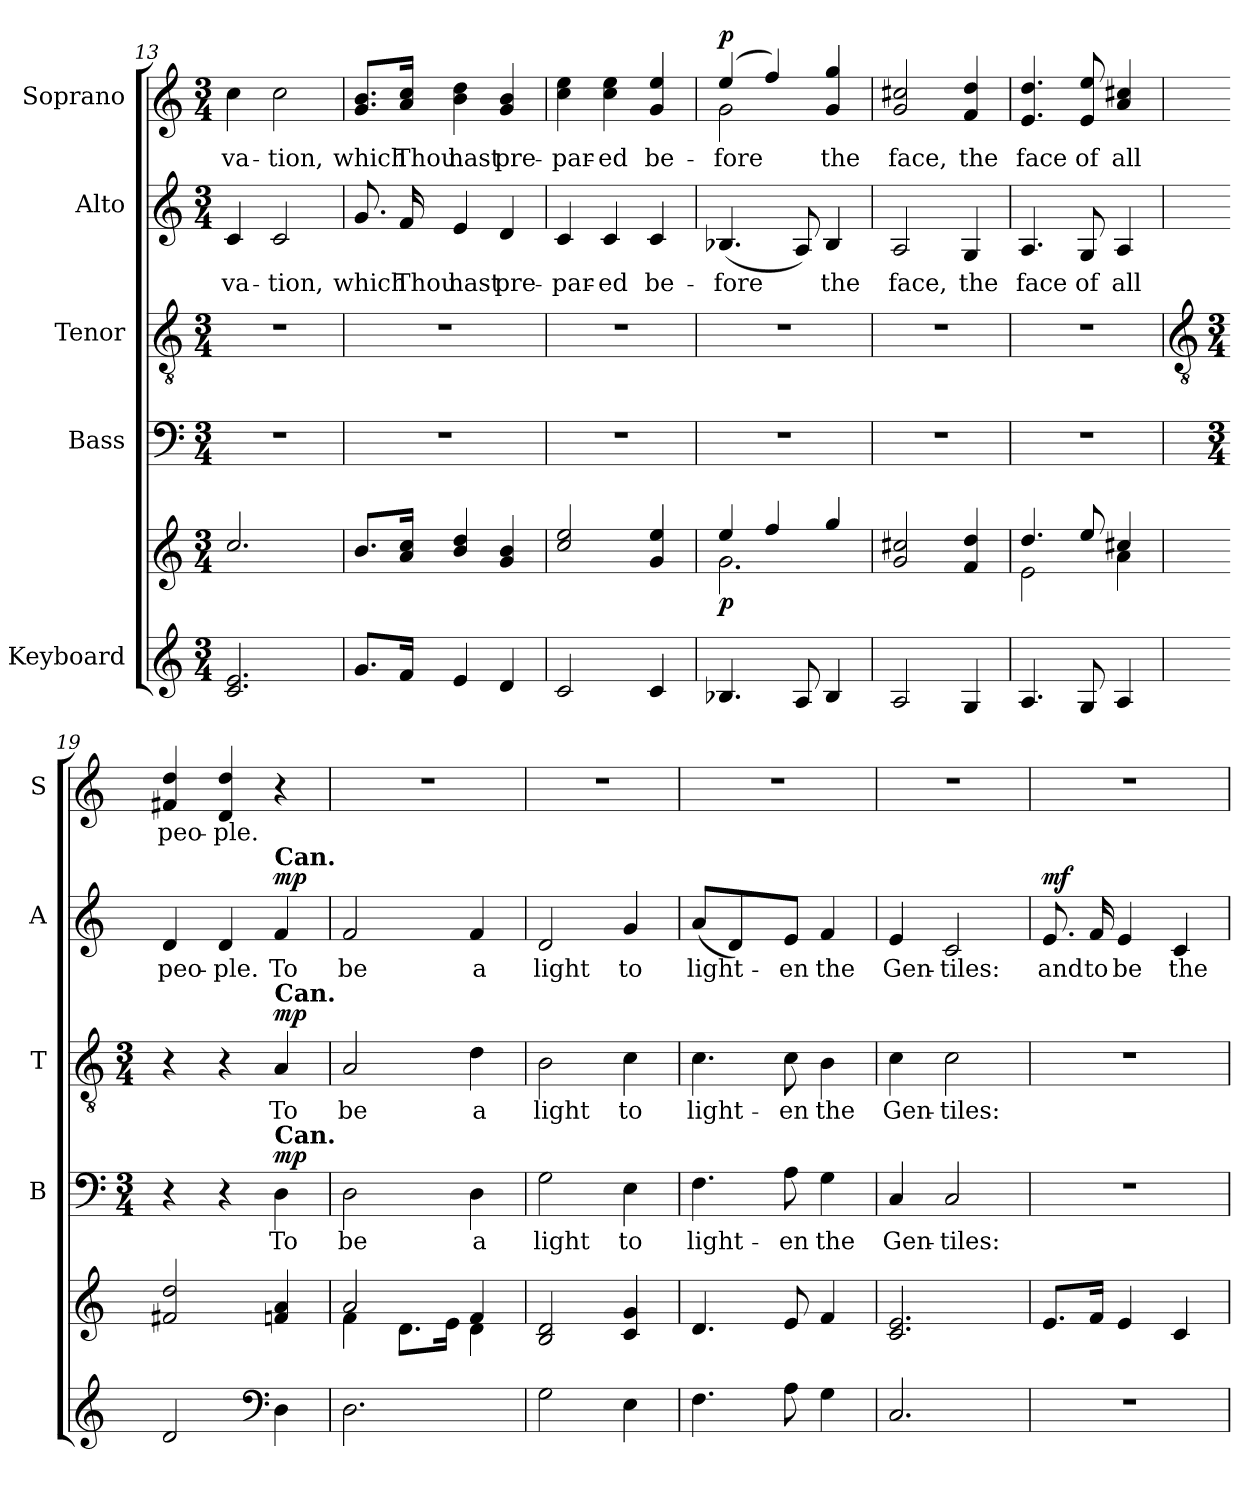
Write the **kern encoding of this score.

**kern	**kern	**dynam	**kern	**text	**dynam	**kern	**text	**dynam	**kern	**text	**dynam	**kern	**text	**dynam
*part5	*part5	*part5	*part4	*part4	*part4	*part3	*part3	*part3	*part2	*part2	*part2	*part1	*part1	*part1
*staff6	*staff5	*staff5/6	*staff4	*staff4	*staff4	*staff3	*staff3	*staff3	*staff2	*staff2	*staff2	*staff1	*staff1	*staff1
*I"Keyboard	*	*	*I"Bass	*	*	*I"Tenor	*	*	*I"Alto	*	*	*I"Soprano	*	*
*	*	*	*I'B	*	*	*I'T	*	*	*I'A	*	*	*I'S	*	*
!!LO:LB:g=z
*clefG2	*clefG2	*	*clefF4	*	*	*clefGv2	*	*	*clefG2	*	*	*clefG2	*	*
*k[]	*k[]	*	*k[]	*	*	*k[]	*	*	*k[]	*	*	*k[]	*	*
*C:	*C:	*	*C:	*	*	*C:	*	*	*C:	*	*	*C:	*	*
*M3/4	*M3/4	*	*M3/4	*	*	*M3/4	*	*	*M3/4	*	*	*M3/4	*	*
=13	=13	=13	=13	=13	=13	=13	=13	=13	=13	=13	=13	=13	=13	=13
*	*^	*	*	*	*	*	*	*	*	*	*	*^	*	*
!	!	!LO:N:vis=1	!	!	!	!	!	!	!	!	!LO:LY:b	!	!	!LO:N:vis=1	!LO:LY:b	!
2.c 2.e	2.cc	2.ryy	.	2.r	.	.	2.r	.	.	4c	-va-	.	4cc\	2.ryy	-va-	.
!	!	!	!	!	!	!	!	!	!	!	!LO:LY:b	!	!	!	!LO:LY:b	!
.	.	.	.	.	.	.	.	.	.	2c	-tion,	.	2cc\	.	-tion,	.
=14	=14	=14	=14	=14	=14	=14	=14	=14	=14	=14	=14	=14	=14	=14	=14	=14
!	!	!LO:N:vis=1	!	!	!	!	!	!	!	!	!LO:LY:b	!	!	!LO:N:vis=1	!LO:LY:b	!
8.g	8.bL	2.ryy	.	2.r	.	.	2.r	.	.	8.g	which	.	8.g/ 8.b/L	2.ryy	which	.
!	!	!	!	!	!	!	!	!	!	!	!LO:LY:b	!	!	!	!LO:LY:b	!
16fJJ	16a 16ccJ	.	.	.	.	.	.	.	.	16f	Thou	.	16a/ 16cc/Jk	.	Thou	.
!	!	!	!	!	!	!	!	!	!	!	!LO:LY:b	!	!	!	!LO:LY:b	!
4e	4b 4dd	.	.	.	.	.	.	.	.	4e	hast	.	4b\ 4dd\	.	hast	.
!	!	!	!	!	!	!	!	!	!	!	!LO:LY:b	!	!	!	!LO:LY:b	!
4d	4g 4b	.	.	.	.	.	.	.	.	4d	pre-	.	4g/ 4b/	.	pre-	.
=15	=15	=15	=15	=15	=15	=15	=15	=15	=15	=15	=15	=15	=15	=15	=15	=15
!	!	!LO:N:vis=1	!	!	!	!	!	!	!	!	!LO:LY:b	!	!	!LO:N:vis=1	!LO:LY:b	!
2c	2cc 2ee	2.ryy	.	2.r	.	.	2.r	.	.	4c	-par-	.	4cc\ 4ee\	2.ryy	-par-	.
!	!	!	!	!	!	!	!	!	!	!	!LO:LY:b	!	!	!	!LO:LY:b	!
.	.	.	.	.	.	.	.	.	.	4c	-ed	.	4cc\ 4ee\	.	-ed	.
!	!	!	!	!	!	!	!	!	!	!	!LO:LY:b	!	!	!	!LO:LY:b	!
4c	4g 4ee	.	.	.	.	.	.	.	.	4c	be-	.	4g/ 4ee/	.	be-	.
=16	=16	=16	=16	=16	=16	=16	=16	=16	=16	=16	=16	=16	=16	=16	=16	=16
!	!	!	!LO:DY:b	!	!	!	!	!	!	!	!LO:LY:b	!	!	!	!LO:LY:b	!LO:DY:b
4.B-X	4ee/	2.g\	p	2.r	.	.	2.r	.	.	(<4.B-X	-fore	.	(>4ee/	2g\	-fore	p
.	4ff/	.	.	.	.	.	.	.	.	.	.	.	4ff/)	.	.	.
8A	.	.	.	.	.	.	.	.	.	8A)	.	.	.	.	.	.
!	!	!	!	!	!	!	!	!	!	!	!LO:LY:b	!	!	!	!LO:LY:b	!
4B-	4gg/	.	.	.	.	.	.	.	.	4B-	the	.	4g/ 4gg/	4ryy	the	.
=17	=17	=17	=17	=17	=17	=17	=17	=17	=17	=17	=17	=17	=17	=17	=17	=17
!	!	!LO:N:vis=1	!	!	!	!	!	!	!	!	!LO:LY:b	!	!	!LO:N:vis=1	!LO:LY:b	!
2A	2g 2cc#X	2.ryy	.	2.r	.	.	2.r	.	.	2A	face,	.	2g/ 2cc#X/	2.ryy	face,	.
!	!	!	!	!	!	!	!	!	!	!	!LO:LY:b	!	!	!	!LO:LY:b	!
4G	4f 4dd	.	.	.	.	.	.	.	.	4G	the	.	4f/ 4dd/	.	the	.
=18	=18	=18	=18	=18	=18	=18	=18	=18	=18	=18	=18	=18	=18	=18	=18	=18
!	!	!	!	!	!	!	!	!	!	!	!LO:LY:b	!	!	!LO:N:vis=1	!LO:LY:b	!
4.A	4.dd/	2e\	.	2.r	.	.	2.r	.	.	4.A	face	.	4.e/ 4.dd/	2.ryy	face	.
!	!	!	!	!	!	!	!	!	!	!	!LO:LY:b	!	!	!	!LO:LY:b	!
8G	8ee/	.	.	.	.	.	.	.	.	8G	of	.	8e/ 8ee/	.	of	.
!	!	!	!	!	!	!	!	!	!	!	!LO:LY:b	!	!	!	!LO:LY:b	!
4A	4cc#X/	4a\	.	.	.	.	.	.	.	4A	all	.	4a/ 4cc#X/	.	all	.
*	*	*	*	*	*	*	*	*	*	*	*	*	*v	*v	*	*
!!LO:LB:g=z
=19	=19	=19	=19	=19	=19	=19	=19	=19	=19	=19	=19	=19	=19	=19	=19
*	*	*	*	*	*	*	*clefGv2	*	*	*	*	*	*	*	*
*	*	*	*	*k[]	*	*	*k[]	*	*	*	*	*	*	*	*
*	*	*	*	*C:	*	*	*C:	*	*	*	*	*	*	*	*
*	*	*	*	*M3/4	*	*	*M3/4	*	*	*	*	*	*	*	*
!	!	!LO:N:vis=1	!	!	!	!	!	!	!	!	!LO:LY:b	!	!	!LO:LY:b	!
2d	2f#X 2dd	2.ryy	.	4r	.	.	4r	.	.	4d	peo-	.	4f#X 4dd	peo-	.
!	!	!	!	!	!	!	!	!	!	!	!LO:LY:b	!	!	!LO:LY:b	!
.	.	.	.	4r	.	.	4r	.	.	4d	-ple.	.	4d 4dd	-ple.	.
*clefF4	*	*	*	*	*	*	*	*	*	*	*	*	*	*	*
!	!	!	!	!	!	!	!	!	!	!LO:TX:a:B:t=Can.	!	!	!	!	!
!	!	!	!	!	!	!	!LO:TX:a:B:t=Can.	!	!	!	!	!	!	!	!
!	!	!	!	!LO:TX:a:B:t=Can.	!	!	!	!	!	!	!	!	!	!	!
!	!	!	!	!	!LO:LY:b	!LO:DY:b	!	!LO:LY:b	!LO:DY:b	!	!LO:LY:b	!LO:DY:b	!	!	!
4D	4fn 4a	.	.	4D	To	mp	4A	To	mp	4f	To	mp	4r	.	.
=20	=20	=20	=20	=20	=20	=20	=20	=20	=20	=20	=20	=20	=20	=20	=20
!	!	!	!	!	!LO:LY:b	!	!	!LO:LY:b	!	!	!LO:LY:b	!	!LO:N:vis=1	!	!
2.D	2a	4f\	.	2D	be	.	2A	be	.	2f	be	.	2.r	.	.
.	.	8.d\L	.	.	.	.	.	.	.	.	.	.	.	.	.
.	.	16e\J	.	.	.	.	.	.	.	.	.	.	.	.	.
!	!	!	!	!	!LO:LY:b	!	!	!LO:LY:b	!	!	!LO:LY:b	!	!	!	!
.	4f	4d\	.	4D	a	.	4d	a	.	4f	a	.	.	.	.
=21	=21	=21	=21	=21	=21	=21	=21	=21	=21	=21	=21	=21	=21	=21	=21
!	!	!LO:N:vis=1	!	!	!LO:LY:b	!	!	!LO:LY:b	!	!	!LO:LY:b	!	!LO:N:vis=1	!	!
2G	2B 2d	2.ryy	.	2G	light	.	2B	light	.	2d	light	.	2.r	.	.
!	!	!	!	!	!LO:LY:b	!	!	!LO:LY:b	!	!	!LO:LY:b	!	!	!	!
4E	4c 4g	.	.	4E	to	.	4c	to	.	4g	to	.	.	.	.
=22	=22	=22	=22	=22	=22	=22	=22	=22	=22	=22	=22	=22	=22	=22	=22
!	!	!LO:N:vis=1	!	!	!LO:LY:b	!	!	!LO:LY:b	!	!	!LO:LY:b	!	!LO:N:vis=1	!	!
4.F	4.d	2.ryy	.	4.F	light-	.	4.c	light-	.	(<8aL	light-	.	2.r	.	.
.	.	.	.	.	.	.	.	.	.	4d)	.	.	.	.	.
!	!	!	!	!	!LO:LY:b	!	!	!LO:LY:b	!	!	!LO:LY:b	!	!	!	!
8A	8e	.	.	8A	-en	.	8c	-en	.	8eJ	en	.	.	.	.
!	!	!	!	!	!LO:LY:b	!	!	!LO:LY:b	!	!	!LO:LY:b	!	!	!	!
4G	4f	.	.	4G	the	.	4B	the	.	4f	the	.	.	.	.
=23	=23	=23	=23	=23	=23	=23	=23	=23	=23	=23	=23	=23	=23	=23	=23
!	!	!LO:N:vis=1	!	!	!LO:LY:b	!	!	!LO:LY:b	!	!	!LO:LY:b	!	!LO:N:vis=1	!	!
2.C	2.c 2.e	2.ryy	.	4C	Gen-	.	4c	Gen-	.	4e	Gen-	.	2.r	.	.
!	!	!	!	!	!LO:LY:b	!	!	!LO:LY:b	!	!	!LO:LY:b	!	!	!	!
.	.	.	.	2C	-tiles:	.	2c	-tiles:	.	2c	-tiles:	.	.	.	.
=24	=24	=24	=24	=24	=24	=24	=24	=24	=24	=24	=24	=24	=24	=24	=24
!LO:N:vis=1	!	!LO:N:vis=1	!	!LO:N:vis=1	!	!	!LO:N:vis=1	!	!	!	!LO:LY:b	!LO:DY:b	!LO:N:vis=1	!	!
2.r	8.eL	2.ryy	.	2.r	.	.	2.r	.	.	8.e	and	mf	2.r	.	.
!	!	!	!	!	!	!	!	!	!	!	!LO:LY:b	!	!	!	!
.	16fJ	.	.	.	.	.	.	.	.	16f	to	.	.	.	.
!	!	!	!	!	!	!	!	!	!	!	!LO:LY:b	!	!	!	!
.	4e	.	.	.	.	.	.	.	.	4e	be	.	.	.	.
!	!	!	!	!	!	!	!	!	!	!	!LO:LY:b	!	!	!	!
.	4c	.	.	.	.	.	.	.	.	4c	the	.	.	.	.
*	*v	*v	*	*	*	*	*	*	*	*	*	*	*	*	*
=	=	=	=	=	=	=	=	=	=	=	=	=	=	=
*-	*-	*-	*-	*-	*-	*-	*-	*-	*-	*-	*-	*-	*-	*-
